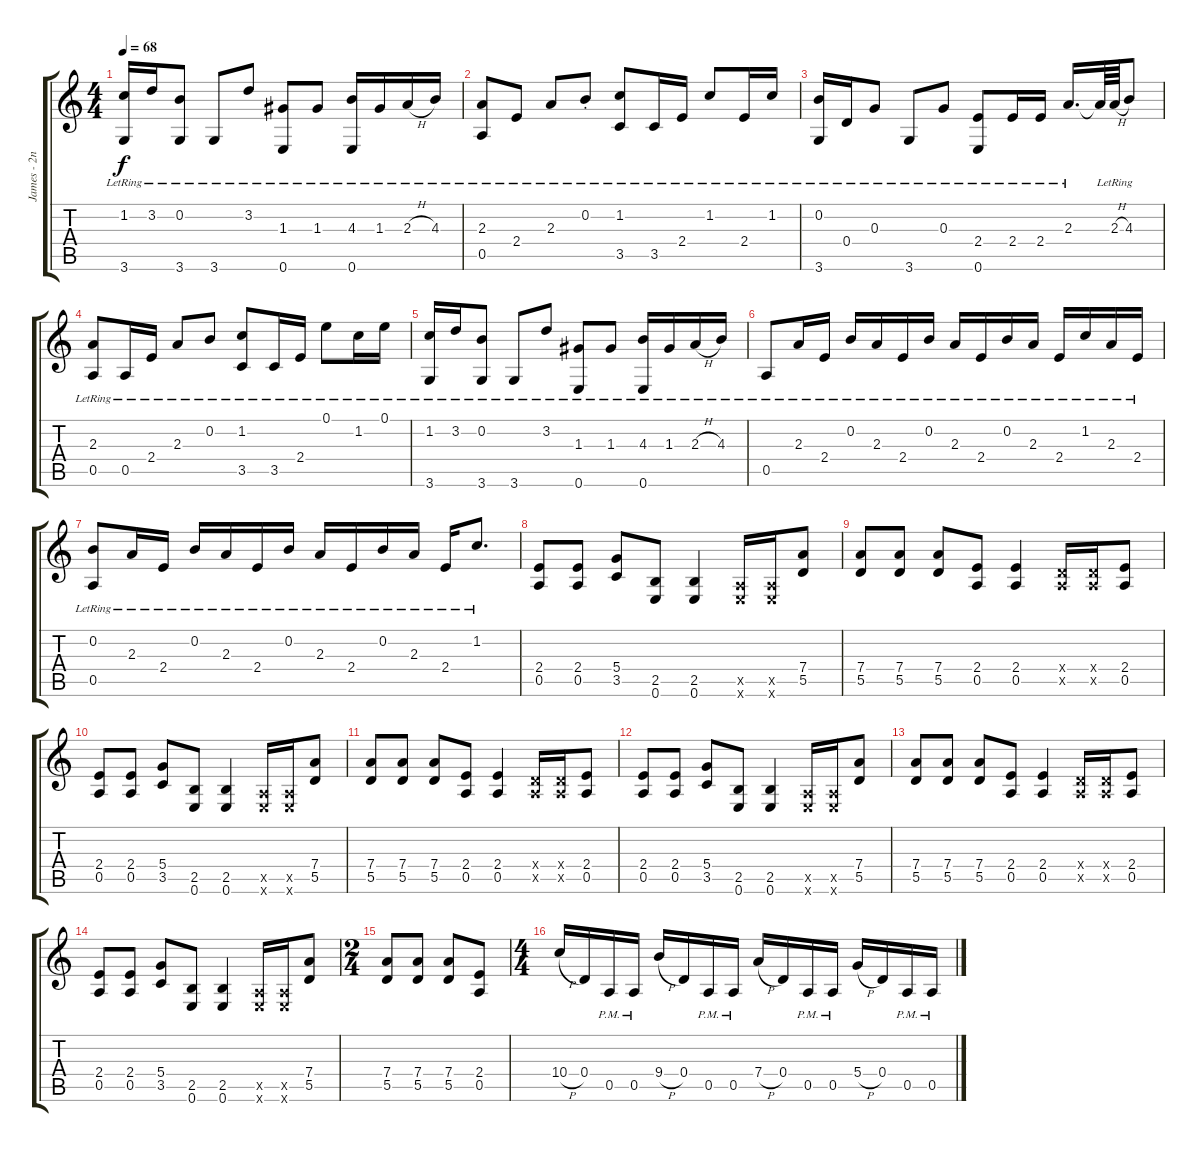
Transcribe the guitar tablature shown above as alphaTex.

\track ("James - 2nd Acoustic/Distortion" "James - 2n") {instrument acousticguitarnylon}
\staff {score tabs}
\tuning (E4 B3 G3 D3 A2 E2) {hide}
\ts (4 4)
\tempo 68
\clef g2
\ks c
(1.2{lr} 3.6{lr}).16{dy f} 3.2{lr}.16 (0.2{lr} 3.6{lr}).8 3.6{lr}.8 3.2{lr}.8 (1.3{lr} 0.6{lr}).8 1.3{lr}.8 (4.3{lr} 0.6{lr}).16 1.3{lr}.16 2.3{h lr}.16 4.3{lr}.16 |
(2.3{lr} 0.5{lr}).8 2.4{lr}.8 2.3{lr}.8 0.2{st lr}.8 (1.2{lr} 3.5{lr}).8 3.5{lr}.16 2.4{lr}.16 1.2{lr}.8 2.4{lr}.16 1.2{lr}.16 |
(0.2{lr} 3.6{lr}).16 0.4{lr}.16 0.3{lr}.8 3.6{lr}.8 0.3{lr}.8 (2.4{lr} 0.6{lr}).8 2.4{lr}.16 2.4{lr}.16 2.3{lr}.16{d} 2.3{t}.64 2.3{h lr}.64 4.3{lr}.8 |
(2.3{lr} 0.5{lr}).8 0.5{lr}.16 2.4{lr}.16 2.3{lr}.8 0.2{lr}.8 (1.2{lr} 3.5{lr}).8 3.5{lr}.16 2.4{lr}.16 0.1{lr}.8 1.2{lr}.16 0.1{lr}.16 |
(1.2{lr} 3.6{lr}).16 3.2{lr}.16 (0.2{lr} 3.6{lr}).8 3.6{lr}.8 3.2{lr}.8 (1.3{lr} 0.6{lr}).8 1.3{lr}.8 (4.3{lr} 0.6{lr}).16 1.3{lr}.16 2.3{h lr}.16 4.3{lr}.16 |
0.5{lr}.8 2.3{lr}.16 2.4{lr}.16 0.2{lr}.16 2.3{lr}.16 2.4{lr}.16 0.2{lr}.16 2.3{lr}.16 2.4{lr}.16 0.2{lr}.16 2.3{lr}.16 2.4{lr}.16 1.2{lr}.16 2.3{lr}.16 2.4{lr}.16 |
(0.2{lr} 0.5{lr}).8 2.3{lr}.16 2.4{lr}.16 0.2{lr}.16 2.3{lr}.16 2.4{lr}.16 0.2{lr}.16 2.3{lr}.16 2.4{lr}.16 0.2{lr}.16 2.3{lr}.16 2.4{lr}.16 1.2{lr}.8{d} |
(2.4 0.5).8{volume 12 instrument distortionguitar} (2.4 0.5).8 (5.4 3.5).8 (2.5 0.6).8 (2.5 0.6).4 (0.5{x} 0.6{x}).16 (0.5{x} 0.6{x}).16 (7.4 5.5).8 |
(7.4 5.5).8 (7.4 5.5).8 (7.4 5.5).8 (2.4 0.5).8 (2.4 0.5).4 (0.4{x} 0.5{x}).16 (0.4{x} 0.5{x}).16 (2.4 0.5).8 |
(2.4 0.5).8 (2.4 0.5).8 (5.4 3.5).8 (2.5 0.6).8 (2.5 0.6).4 (0.5{x} 0.6{x}).16 (0.5{x} 0.6{x}).16 (7.4 5.5).8 |
(7.4 5.5).8 (7.4 5.5).8 (7.4 5.5).8 (2.4 0.5).8 (2.4 0.5).4 (0.4{x} 0.5{x}).16 (0.4{x} 0.5{x}).16 (2.4 0.5).8 |
(2.4 0.5).8 (2.4 0.5).8 (5.4 3.5).8 (2.5 0.6).8 (2.5 0.6).4 (0.5{x} 0.6{x}).16 (0.5{x} 0.6{x}).16 (7.4 5.5).8 |
(7.4 5.5).8 (7.4 5.5).8 (7.4 5.5).8 (2.4 0.5).8 (2.4 0.5).4 (0.4{x} 0.5{x}).16 (0.4{x} 0.5{x}).16 (2.4 0.5).8 |
(2.4 0.5).8 (2.4 0.5).8 (5.4 3.5).8 (2.5 0.6).8 (2.5 0.6).4 (0.5{x} 0.6{x}).16 (0.5{x} 0.6{x}).16 (7.4 5.5).8 |
\ts (2 4)
(7.4 5.5).8 (7.4 5.5).8 (7.4 5.5).8 (2.4 0.5).8 |
\ts (4 4)
10.4{h}.16 0.4.16 0.5{pm}.16 0.5{pm}.16 9.4{h}.16 0.4.16 0.5{pm}.16 0.5{pm}.16 7.4{h}.16 0.4.16 0.5{pm}.16 0.5{pm}.16 5.4{h}.16 0.4.16 0.5{pm}.16 0.5{pm}.16
